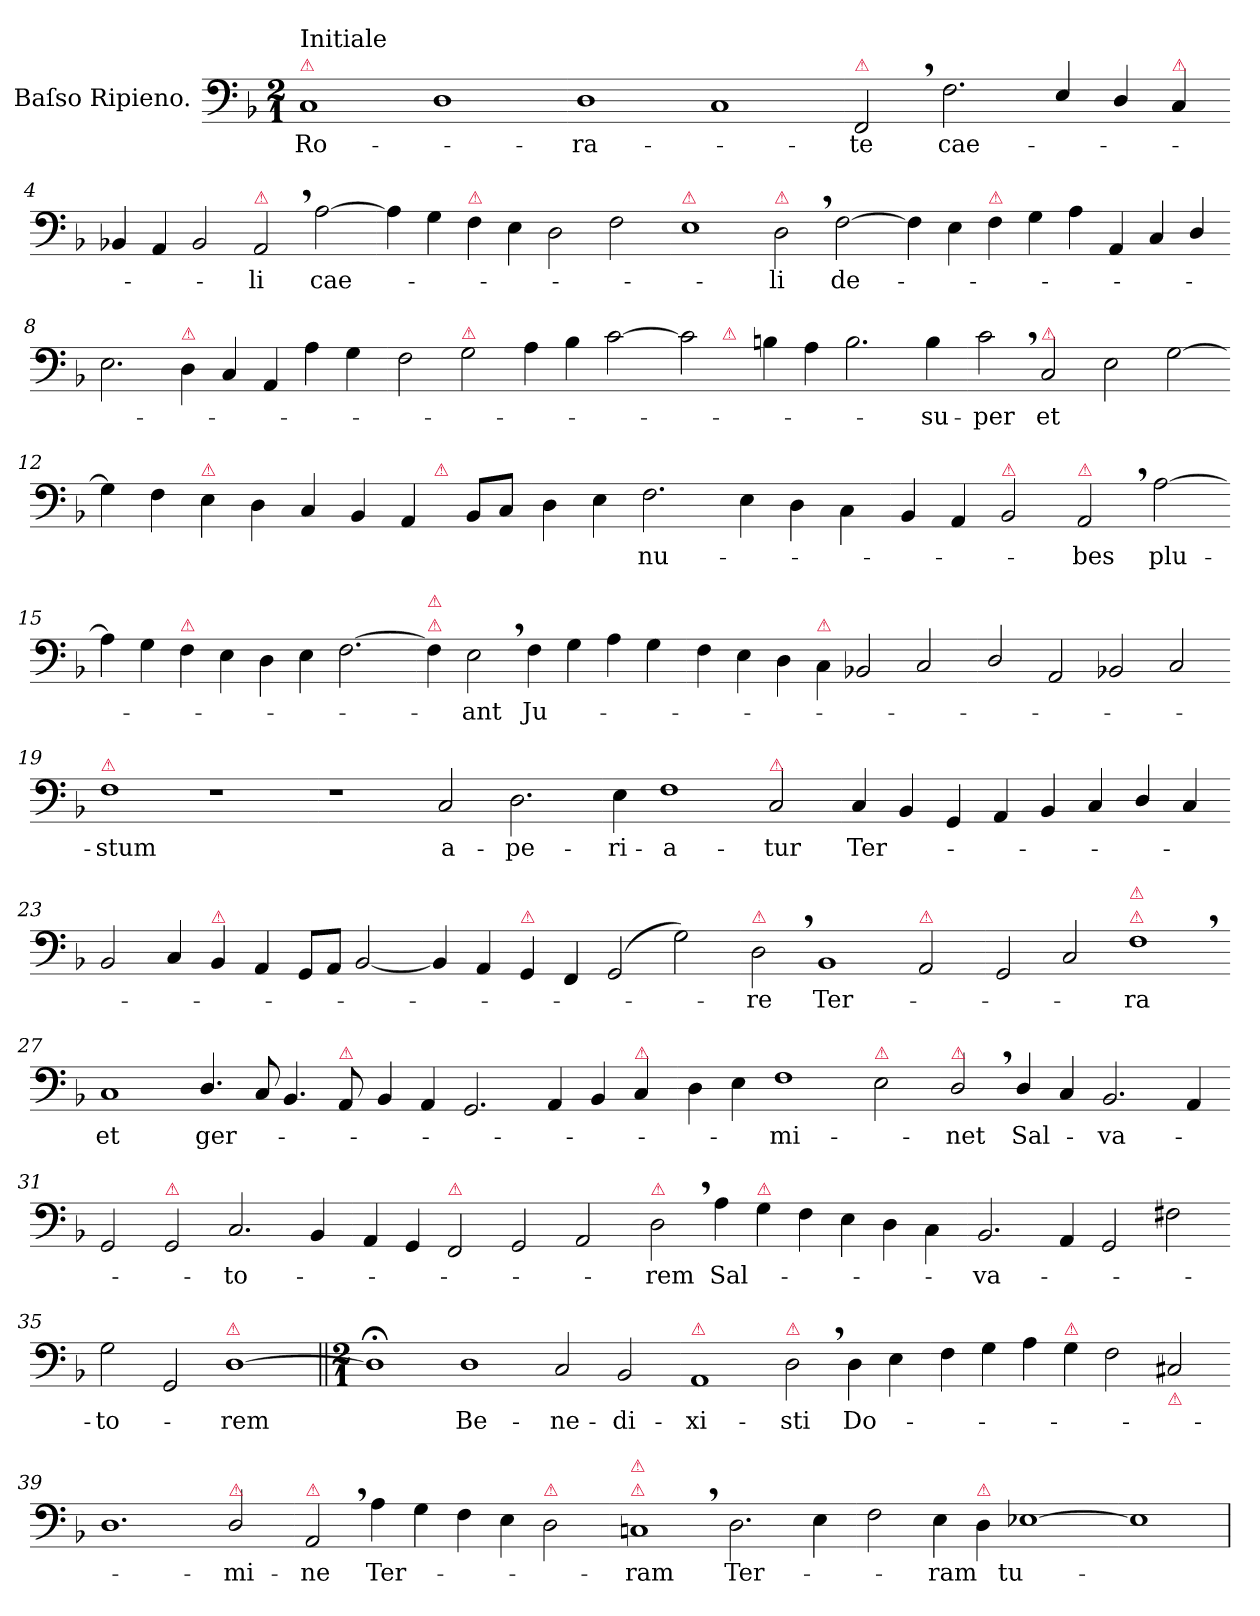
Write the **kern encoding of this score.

**kern	**text
*part1	*part1
*staff1	*staff1
*I"Baſso Ripieno.	*
*clefF4	*
*k[b-]	*
*M2/1	*
=1	=1
!LO:TX:a:color=crimson:t=⚠	!
!LO:TX:a:t=Initiale	!
1C	Ro-
1D	.
=2-	=2-
1D	-ra-
1C	.
=3-	=3-
!LO:TX:a:color=crimson:t=⚠	!
2FF,</	-te
2.F\	cae-
4E/	.
4D/	.
!LO:TX:a:color=crimson:t=⚠	!
4C/	.
=4-	=4-
4BB-X/	.
4AA/	.
2BB-/	.
!LO:TX:a:color=crimson:t=⚠	!
2AA,</	-li
[2A\	cae-
=5-	=5-
4A\]	.
4G\	.
!LO:TX:a:color=crimson:t=⚠	!
4F\	.
4E\	.
2D\	.
2F\	.
=6-	=6-
!LO:TX:a:color=crimson:t=⚠	!
1E	.
!LO:TX:a:color=crimson:t=⚠	!
2D,<\	-li
[2F\	de-
=7-	=7-
4F\]	.
4E\	.
!LO:TX:a:color=crimson:t=⚠	!
4F\	.
4G\	.
4A\	.
4AA/	.
4C/	.
4D/	.
=8-	=8-
2.E\	.
!LO:TX:a:color=crimson:t=⚠	!
4D\	.
4C/	.
4AA/	.
4A\	.
4G\	.
=9-	=9-
2F\	.
!LO:TX:a:color=crimson:t=⚠	!
2G\	.
4A\	.
4B-\	.
[2c\	.
=10-	=10-
*^	*
2c\]	4ryy	.
!	!LO:TX:a:color=crimson:t=⚠	!
.	1..ryy	.
4Bn\	.	.
4A\	.	.
2.B\	.	.
4B\	.	-su-
=11-	=11-	=11-
!LO:TX:a:color=crimson:t=⚠	!	!
*v	*v	*
2c,<\	-per
!LO:TX:a:color=crimson:t=⚠	!
2C/	et
2E\	.
[2G\	.
=12-	=12-
*^	*
4G\]	1ryy	.
4F\	.	.
!LO:TX:a:color=crimson:t=⚠	!	!
4E\	.	.
4D\	.	.
4C/	2ryy	.
4BB-/	.	.
4AA/	8ryy	.
!	!LO:TX:a:color=crimson:t=⚠	!
.	4.ryy	.
8BB-/L	.	.
8C/J	.	.
*v	*v	*
=13-	=13-
4D\	.
4E\	.
2.F\	nu-
4E\	.
4D\	.
4C\	.
=14-	=14-
4BB-/	.
4AA/	.
!LO:TX:a:color=crimson:t=⚠	!
2BB-/	.
!LO:TX:a:color=crimson:t=⚠	!
2AA,</	-bes
[2A\	plu-
=15-	=15-
4A\]	.
4G\	.
!LO:TX:a:color=crimson:t=⚠	!
4F\	.
4E\	.
4D\	.
4E\	.
[2.F\	.
=16-	=16-
!LO:TX:a:color=crimson:t=⚠	!
!LO:TX:a:color=crimson:t=⚠	!
4F\]	.
2E,<\	-ant
4F\	Ju-
4G\	.
4A\	.
4G\	.
=17-	=17-
4F\	.
4E\	.
4D\	.
!LO:TX:a:color=crimson:t=⚠	!
4C\	.
2BB-X/	.
2C/	.
=18-	=18-
2D/	.
2AA/	.
2BB-X/	.
2C/	.
=19-	=19-
!LO:TX:a:color=crimson:t=⚠	!
1F	-stum
1r	.
=20-	=20-
1r	.
2C/	a-
2.D\	-pe-
=21-	=21-
4E\	-ri-
1F	-a-
!LO:TX:a:color=crimson:t=⚠	!
2C/	-tur
=22-	=22-
4C/	Ter-
4BB-/	.
4GG/	.
4AA/	.
4BB-/	.
4C/	.
4D/	.
4C/	.
=23-	=23-
2BB-/	.
4C/	.
!LO:TX:a:color=crimson:t=⚠	!
4BB-/	.
4AA/	.
8GG/L	.
8AA/J	.
[2BB-/	.
=24-	=24-
4BB-/]	.
4AA/	.
!LO:TX:a:color=crimson:t=⚠	!
4GG/	.
4FF/	.
(2GG/	.
2G\)	.
=25-	=25-
!LO:TX:a:color=crimson:t=⚠	!
2D,<\	-re
1BB-	Ter-
!LO:TX:a:color=crimson:t=⚠	!
2AA/	.
=26-	=26-
2GG/	.
2C/	.
!LO:TX:a:color=crimson:t=⚠	!
!LO:TX:a:color=crimson:t=⚠	!
1F,<	-ra
=27-	=27-
1C	et
4.D/	ger-
8C/	.
4.BB-/	.
!LO:TX:a:color=crimson:t=⚠	!
8AA/	.
=28-	=28-
4BB-/	.
4AA/	.
2.GG/	.
4AA/	.
4BB-/	.
!LO:TX:a:color=crimson:t=⚠	!
4C/	.
=29-	=29-
4D\	.
4E\	.
1F	-mi-
!LO:TX:a:color=crimson:t=⚠	!
2E\	.
=30-	=30-
!LO:TX:a:color=crimson:t=⚠	!
2D,</	-net
4D/	Sal-
4C/	.
2.BB-/	-va-
4AA/	.
=31-	=31-
2GG/	.
!LO:TX:a:color=crimson:t=⚠	!
2GG/	.
2.C/	-to-
4BB-/	.
=32-	=32-
4AA/	.
4GG/	.
!LO:TX:a:color=crimson:t=⚠	!
2FF/	.
2GG/	.
2AA/	.
=33-	=33-
!LO:TX:a:color=crimson:t=⚠	!
2D,<\	-rem
4A\	Sal-
!LO:TX:a:color=crimson:t=⚠	!
4G\	.
4F\	.
4E\	.
4D\	.
4C\	.
=34-	=34-
2.BB-/	-va-
4AA/	.
2GG/	.
2F#X\	.
=35-	=35-
2G\	-to-
2GG/	.
!LO:TX:a:color=crimson:t=⚠	!
[1D	rem
=36||	=36||
*M2/1	*
1D;<]	.
1D	Be-
2C/	-ne-
2BB-/	-di-
=37-	=37-
!LO:TX:a:color=crimson:t=⚠	!
1AA	-xi-
!LO:TX:a:color=crimson:t=⚠	!
2D,<\	-sti
4D\	Do-
4E\	.
=38-	=38-
4F\	.
4G\	.
4A\	.
!LO:TX:a:color=crimson:t=⚠	!
4G\	.
2F\	.
!LO:TX:b:color=crimson:t=⚠	!
2C#X/	.
=39-	=39-
1.D	.
!LO:TX:a:color=crimson:t=⚠	!
2D/	-mi-
=40-	=40-
!LO:TX:a:color=crimson:t=⚠	!
2AA,</	-ne
4A\	Ter-
4G\	.
4F\	.
4E\	.
!LO:TX:a:color=crimson:t=⚠	!
2D\	.
=41-	=41-
!LO:TX:a:color=crimson:t=⚠	!
!LO:TX:a:color=crimson:t=⚠	!
1Cn,<	-ram
2.D\	Ter-
4E\	.
=42-	=42-
2F\	.
4E\	ram
!LO:TX:a:color=crimson:t=⚠	!
4D\	.
[1E-X	tu-
=43-	=43-
1E-]	.
=	=
*-	*-
